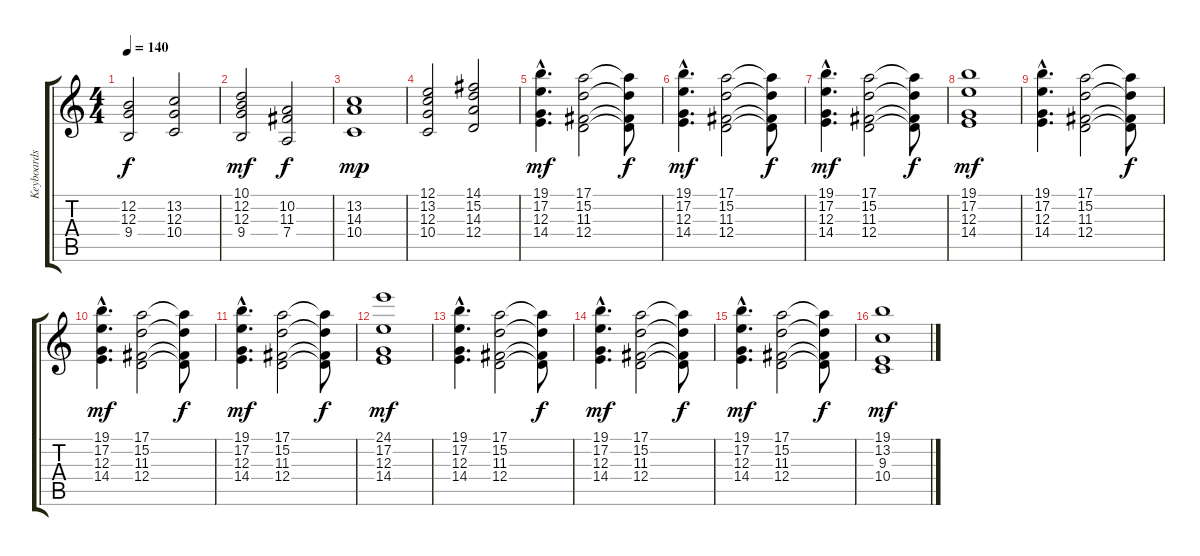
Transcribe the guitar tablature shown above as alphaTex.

\track ("Keyboards" "Keyboards") {instrument stringensemble1}
\staff {score tabs}
\tuning (E4 B3 G3 D3 A2 E2) {hide}
\ts (4 4)
\tempo 140
\clef g2
\ks c
(12.2 12.3 9.4).2{dy f} (13.2 12.3 10.4).2 |
(10.1 12.2 12.3 9.4).2{dy mf} (10.2 11.3 7.4).2{dy f} |
(13.2 14.3 10.4).1{dy mp} |
(12.1 13.2 12.3 10.4).2 (14.1 15.2 14.3 12.4).2 |
(19.1{hac} 17.2{hac} 12.3{hac} 14.4{hac}).4{d dy mf instrument synthstrings1} (17.1 15.2 11.3 12.4).2 (17.1{t} 15.2{t} 11.3{t} 12.4{t}).8{dy f} |
(19.1{hac} 17.2{hac} 12.3{hac} 14.4{hac}).4{d dy mf} (17.1 15.2 11.3 12.4).2 (17.1{t} 15.2{t} 11.3{t} 12.4{t}).8{dy f} |
(19.1{hac} 17.2{hac} 12.3{hac} 14.4{hac}).4{d dy mf} (17.1 15.2 11.3 12.4).2 (17.1{t} 15.2{t} 11.3{t} 12.4{t}).8{dy f} |
(19.1 17.2 12.3 14.4).1{dy mf} |
(19.1{hac} 17.2{hac} 12.3{hac} 14.4{hac}).4{d} (17.1 15.2 11.3 12.4).2 (17.1{t} 15.2{t} 11.3{t} 12.4{t}).8{dy f} |
(19.1{hac} 17.2{hac} 12.3{hac} 14.4{hac}).4{d dy mf} (17.1 15.2 11.3 12.4).2 (17.1{t} 15.2{t} 11.3{t} 12.4{t}).8{dy f} |
(19.1{hac} 17.2{hac} 12.3{hac} 14.4{hac}).4{d dy mf} (17.1 15.2 11.3 12.4).2 (17.1{t} 15.2{t} 11.3{t} 12.4{t}).8{dy f} |
(24.1 17.2 12.3 14.4).1{dy mf} |
(19.1{hac} 17.2{hac} 12.3{hac} 14.4{hac}).4{d} (17.1 15.2 11.3 12.4).2 (17.1{t} 15.2{t} 11.3{t} 12.4{t}).8{dy f} |
(19.1{hac} 17.2{hac} 12.3{hac} 14.4{hac}).4{d dy mf} (17.1 15.2 11.3 12.4).2 (17.1{t} 15.2{t} 11.3{t} 12.4{t}).8{dy f} |
(19.1{hac} 17.2{hac} 12.3{hac} 14.4{hac}).4{d dy mf} (17.1 15.2 11.3 12.4).2 (17.1{t} 15.2{t} 11.3{t} 12.4{t}).8{dy f} |
(19.1 13.2 9.3 10.4).1{dy mf}
